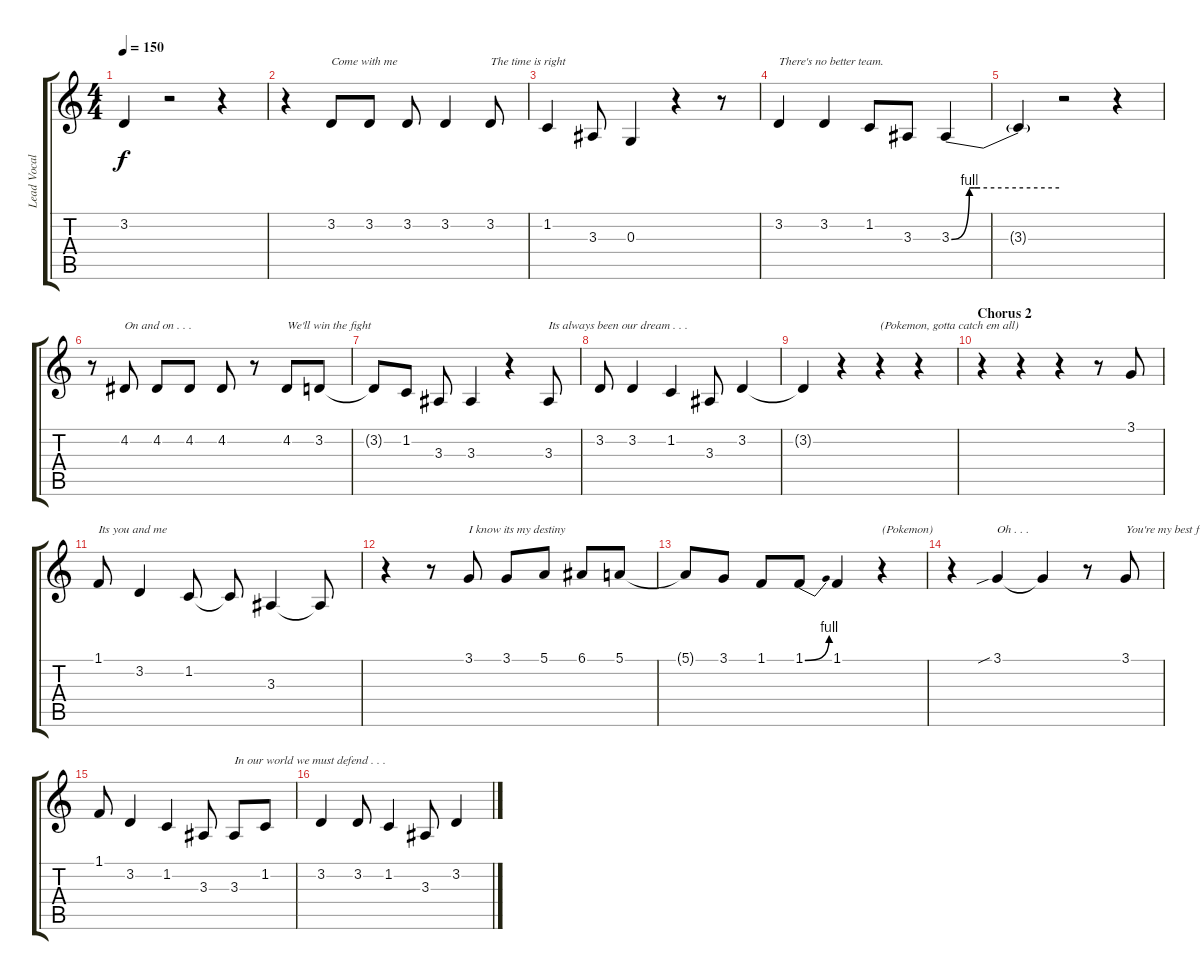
\track ("Lead Vocals" "Lead Vocal") {instrument clarinet}
\staff {score tabs}
\tuning (E4 B3 G3 D3 A2 E2) {hide}
\ts (4 4)
\tempo 150
\clef g2
\ks c
3.2{t}.4{dy f} r.2 r.4 |
r.4 3.2.8{txt "Come with me"} 3.2.8 3.2.8 3.2.4 3.2.8{txt "The time is right"} |
1.2.4 3.3.8 0.3.4 r.4 r.8 |
3.2.4{txt "There's no better team."} 3.2.4 1.2.8 3.3.8 3.3{be (custom 0 0 10 4 13 4 16 4 60 4)}.4 |
3.3{t}.4 r.2 r.4 |
r.8 4.2.8{txt "On and on . . ."} 4.2.8 4.2.8 4.2.8 r.8 4.2.8{txt "We'll win the fight"} 3.2.8 |
3.2{t}.8 1.2.8 3.3.8 3.3.4 r.4 3.3.8{txt "Its always been our dream . . ."} |
3.2.8 3.2.4 1.2.4 3.3.8 3.2.4 |
3.2{t}.4 r.4 r.4{txt "(Pokemon, gotta catch em all)"} r.4 |
\section ("" "Chorus 2")
r.4 r.4 r.4 r.8 3.1.8 |
1.1.8{txt "Its you and me"} 3.2.4 1.2.8 1.2{t}.8 3.3.4 3.3{t}.8 |
r.4 r.8 3.1.8{txt "I know its my destiny"} 3.1.8 5.1.8 6.1.8 5.1.8 |
5.1{t}.8 3.1.8 1.1.8 1.1{be (bend 0 0 60 4)}.8 1.1.4 r.4{txt "(Pokemon)"} |
r.4 3.1{sib}.4{txt "Oh . . ."} 3.1{t}.4 r.8 3.1.8{txt "You're my best friend"} |
1.1.8 3.2.4 1.2.4 3.3.8 3.3.8{txt "In our world we must defend . . ."} 1.2.8 |
3.2.4 3.2.8 1.2.4 3.3.8 3.2.4
